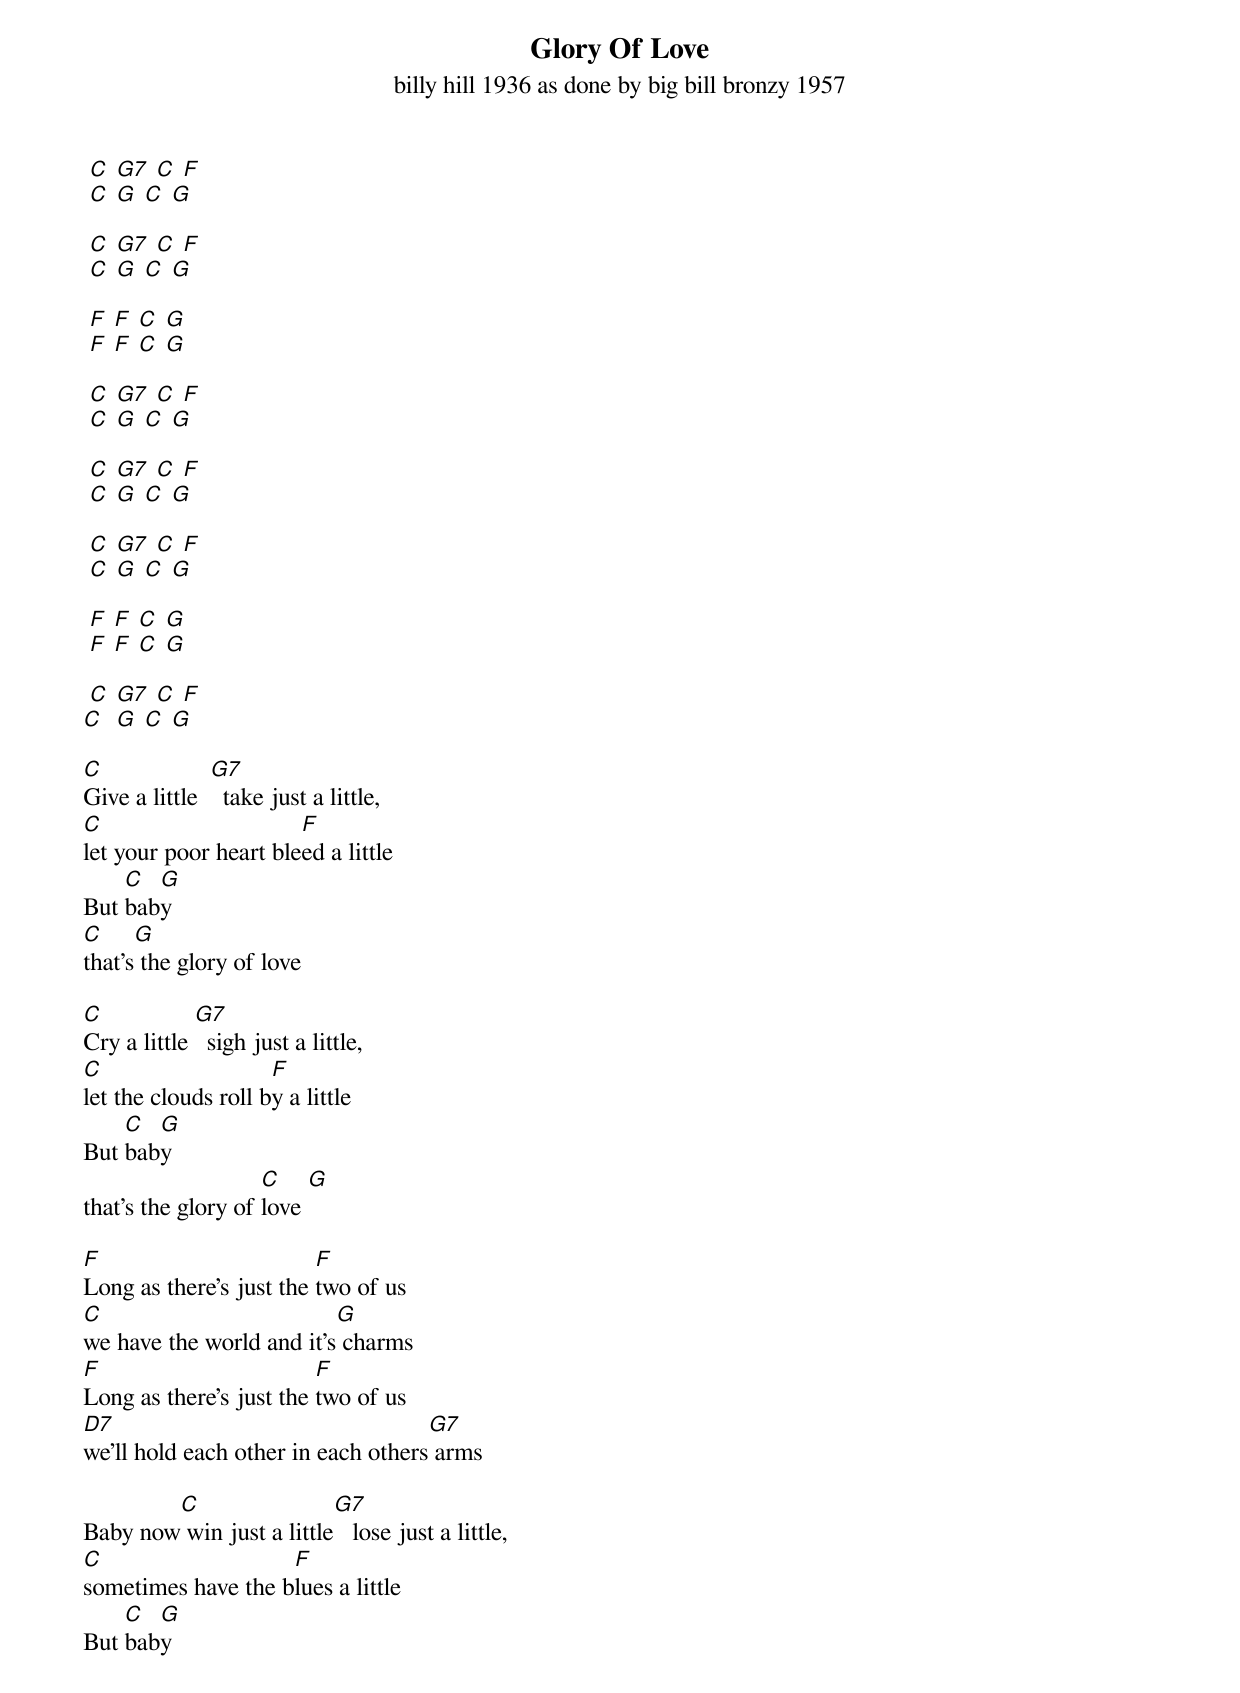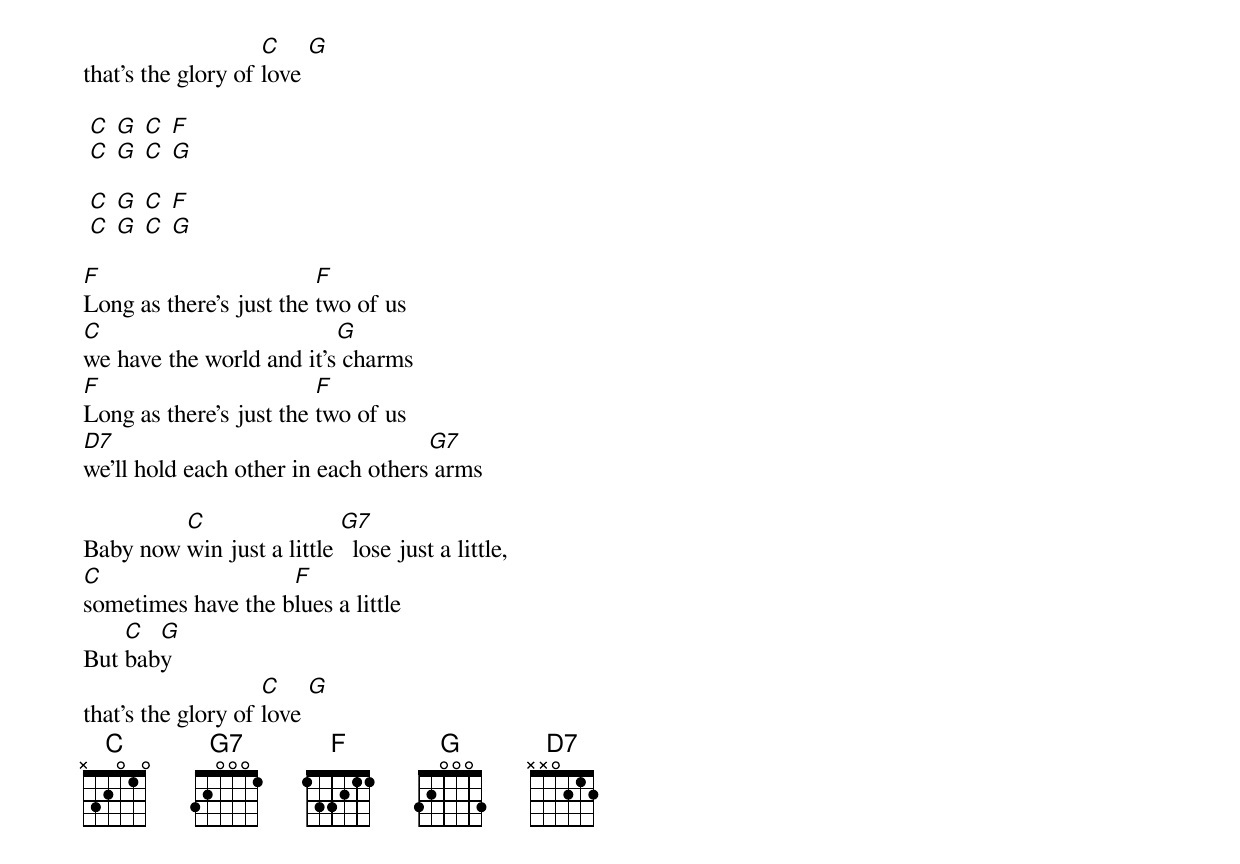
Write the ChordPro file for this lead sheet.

{title: Glory Of Love}
{subtitle: billy hill 1936 as done by big bill bronzy 1957}

 [C] [G7] [C] [F]
 [C] [G] [C] [G]

 [C] [G7] [C] [F]
 [C] [G] [C] [G]

 [F] [F] [C] [G]
 [F] [F] [C] [G]

 [C] [G7] [C] [F]
 [C] [G] [C] [G]

 [C] [G7] [C] [F]
 [C] [G] [C] [G]

 [C] [G7] [C] [F]
 [C] [G] [C] [G]

 [F] [F] [C] [G]
 [F] [F] [C] [G]

 [C] [G7] [C] [F]
[C]  [G] [C] [G]

[C]Give a little  [G7]  take just a little,
[C]let your poor heart ble[F]ed a little
But [C]bab[G]y
[C]that’s[G] the glory of love

[C]Cry a little [G7]  sigh just a little,
[C]let the clouds roll b[F]y a little
But [C]bab[G]y
that’s the glory of [C]love [G]

[F]Long as there’s just the [F]two of us
[C]we have the world and it’s[G] charms
[F]Long as there’s just the [F]two of us
[D7]we’ll hold each other in each others[G7] arms

Baby now[C] win just a little[G7]   lose just a little,
[C]sometimes have the b[F]lues a little
But [C]bab[G]y
that’s the glory of [C]love [G]

 [C] [G] [C] [F]
 [C] [G] [C] [G]

 [C] [G] [C] [F]
 [C] [G] [C] [G]

[F]Long as there’s just the [F]two of us
[C]we have the world and it’s[G] charms
[F]Long as there’s just the [F]two of us
[D7]we’ll hold each other in each others[G7] arms

Baby now [C]win just a little [G7]  lose just a little,
[C]sometimes have the b[F]lues a little
But [C]bab[G]y
that’s the glory of [C]love [G]
